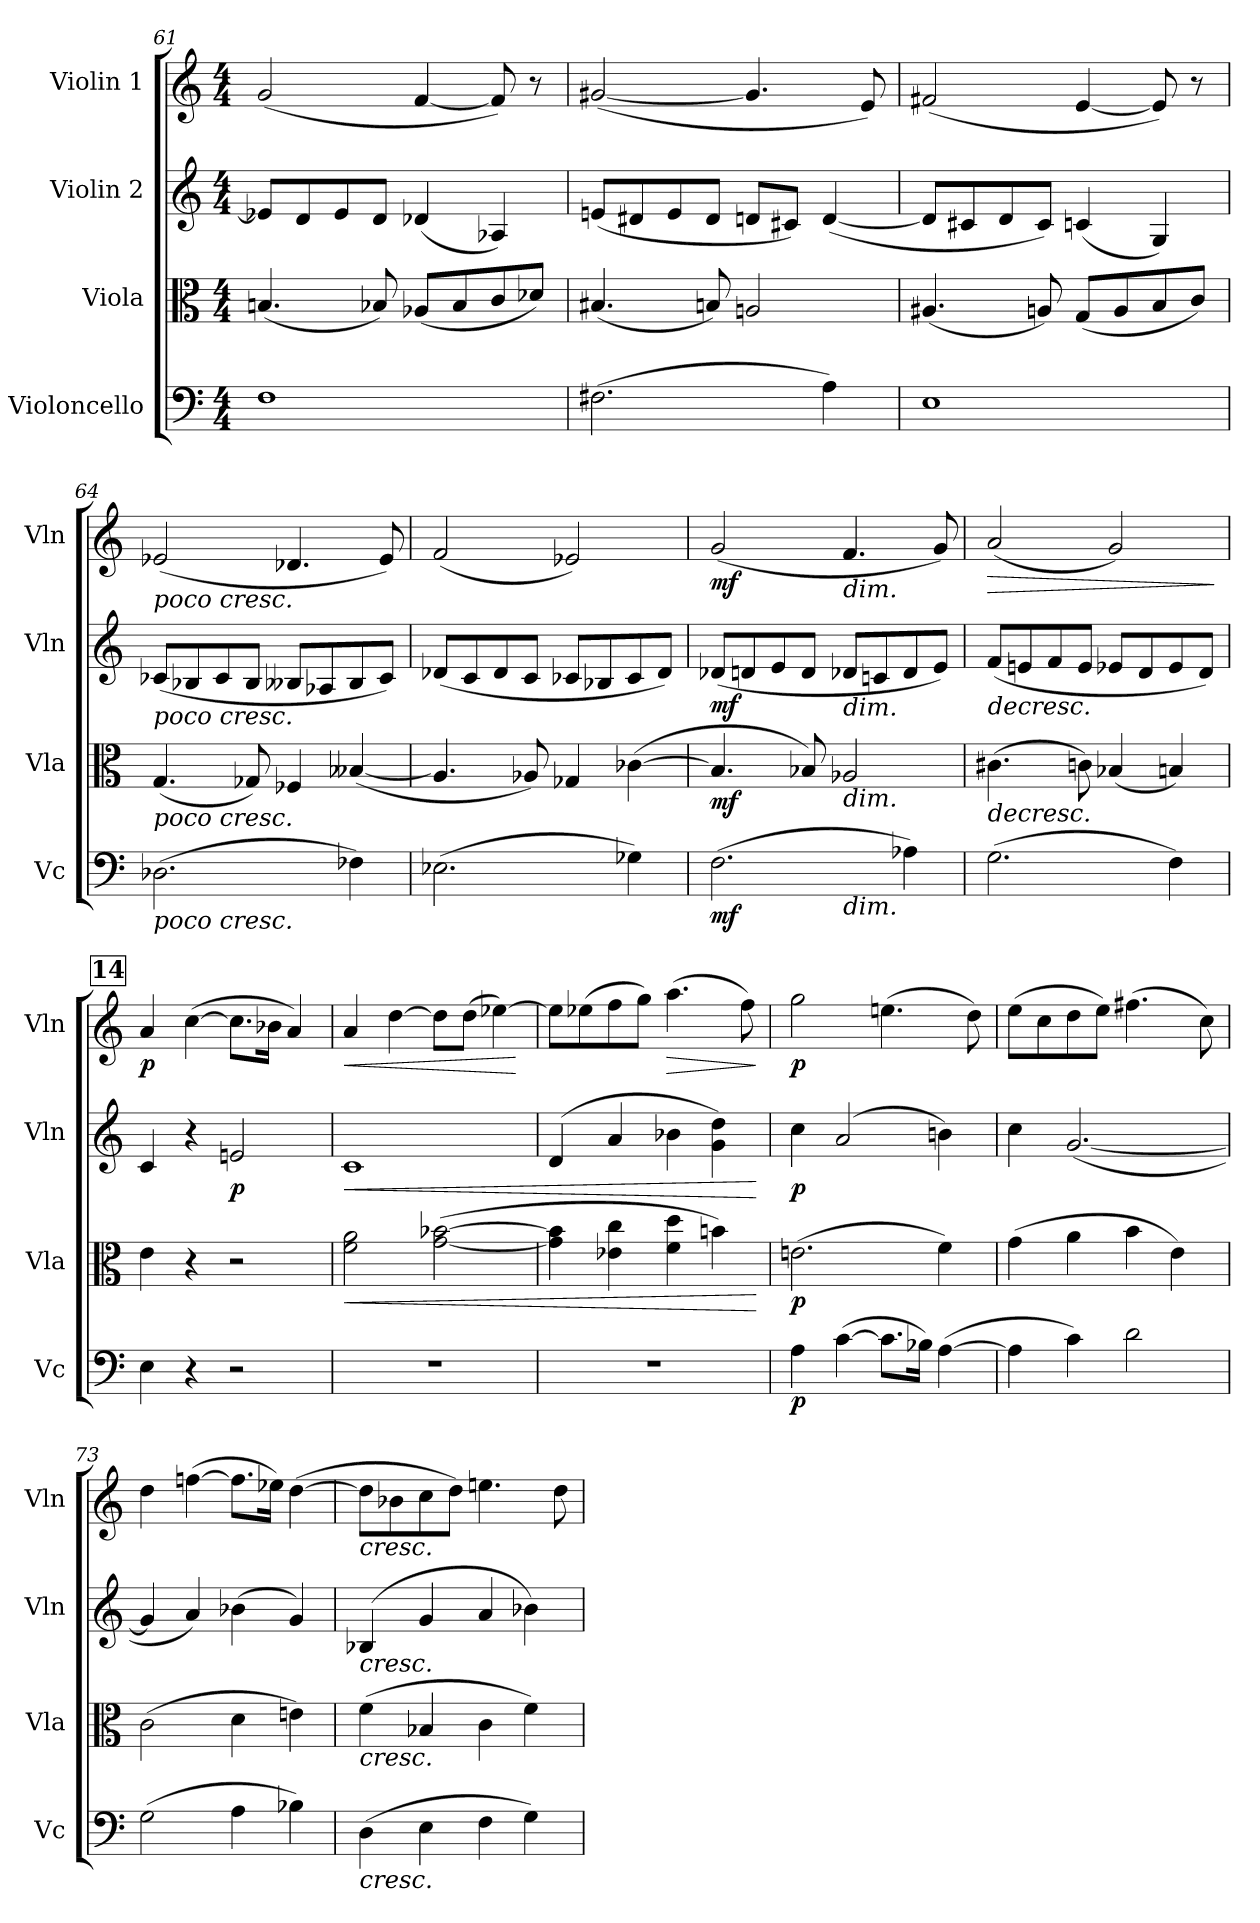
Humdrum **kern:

**kern	**dynam	**kern	**dynam	**kern	**dynam	**kern	**dynam
*part4	*part4	*part3	*part3	*part2	*part2	*part1	*part1
*staff4	*staff4	*staff3	*staff3	*staff2	*staff2	*staff1	*staff1
*I"Violoncello	*	*I"Viola	*	*I"Violin 2	*	*I"Violin 1	*
*I'Vc	*	*I'Vla	*	*I'Vln	*	*I'Vln	*
!!LO:PB:g=z
*clefF4	*	*clefC3	*	*clefG2	*	*clefG2	*
*k[]	*	*k[]	*	*k[]	*	*k[]	*
*M4/4	*	*M4/4	*	*M4/4	*	*M4/4	*
=61	=61	=61	=61	=61	=61	=61	=61
1F	.	(4.Bn/	.	8e-X/L]	.	(2g/	.
.	.	.	.	8d/	.	.	.
.	.	.	.	8e-/	.	.	.
.	.	8B-X/)	.	8d/J	.	.	.
.	.	(8A-X/L	.	(4d-X/	.	[4f/	.
.	.	8B-/	.	.	.	.	.
.	.	8c/	.	4A-X/)	.	8f/])	.
.	.	8d-X/J)	.	.	.	8r	.
=62	=62	=62	=62	=62	=62	=62	=62
(2.F#X\	.	(4.B#X/	.	(8en/L	.	([2g#X/	.
.	.	.	.	8d#X/	.	.	.
.	.	.	.	8e/	.	.	.
.	.	8Bn/)	.	8d#/J	.	.	.
.	.	2An/	.	8dn/L	.	4.g#/]	.
.	.	.	.	8c#X/J)	.	.	.
4A\)	.	.	.	([4d/	.	.	.
.	.	.	.	.	.	8e/)	.
=63	=63	=63	=63	=63	=63	=63	=63
1E	.	(4.A#X/	.	8d/L]	.	(2f#X/	.
.	.	.	.	8c#X/	.	.	.
.	.	.	.	8d/	.	.	.
.	.	8An/)	.	8c#/J)	.	.	.
.	.	(8G/L	.	(4cn/	.	[4e/	.
.	.	8A/	.	.	.	.	.
.	.	8B/	.	4G/)	.	8e/])	.
.	.	8c/J)	.	.	.	8r	.
=64	=64	=64	=64	=64	=64	=64	=64
!	!	!	!	!	!	!LO:TX:b:i:t=poco cresc.	!
!	!	!	!	!LO:TX:b:i:t=poco cresc.	!	!	!
!	!	!LO:TX:b:i:t=poco cresc.	!	!	!	!	!
!LO:TX:b:i:t=poco cresc.	!	!	!	!	!	!	!
(2.D-X\	.	(4.G/	.	(8c-X/L	.	(2e-X/	.
.	.	.	.	8B-X/	.	.	.
.	.	.	.	8c-/	.	.	.
.	.	8G-X/)	.	8B-/J	.	.	.
.	.	4F-X/	.	8B--X/L	.	4.d-X/	.
.	.	.	.	8A-X/	.	.	.
4F-X\)	.	([4B--X/	.	8B--/	.	.	.
.	.	.	.	8c-/J)	.	8e-/)	.
!!LO:LB:g=z
=65	=65	=65	=65	=65	=65	=65	=65
(2.E-X\	.	4.A/]	.	(8d-X/L	.	(2f/	.
.	.	.	.	8c/	.	.	.
.	.	.	.	8d-/	.	.	.
.	.	8A-X/)	.	8c/J	.	.	.
.	.	4G-X/	.	8c-X/L	.	2e-X/)	.
.	.	.	.	8B-X/	.	.	.
4G-X\)	.	([4c-X\	.	8c-/	.	.	.
.	.	.	.	8d-/J)	.	.	.
=66	=66	=66	=66	=66	=66	=66	=66
*^	*	*	*	*	*	*	*
!	!	!LO:DY:b	!	!LO:DY:b	!	!LO:DY:b	!	!LO:DY:b
(2.F\	2ryy	mf	4.B/]	mf	(8d-X/L	mf	(2g/	mf
.	.	.	.	.	8dn/	.	.	.
.	.	.	.	.	8e/	.	.	.
.	.	.	8B-X/)	.	8d/J	.	.	.
!	!	!	!	!	!	!	!LO:TX:b:i:t=dim.	!
!	!	!	!	!	!LO:TX:b:i:t=dim.	!	!	!
!	!	!	!LO:TX:b:i:t=dim.	!	!	!	!	!
!	!LO:TX:b:i:t=dim.	!	!	!	!	!	!	!
.	2ryy	.	2A-X/	.	8d-X/L	.	4.f/	.
.	.	.	.	.	8cn/	.	.	.
4A-X\)	.	.	.	.	8d-/	.	.	.
.	.	.	.	.	8e/J)	.	8g/)	.
*v	*v	*	*	*	*	*	*	*
=67	=67	=67	=67	=67	=67	=67	=67
!	!	!	!LO:HP:b	!	!LO:HP:b	!	!LO:HP:b
(2.G\	.	(4.c#X\	>	(8f/L	>	(2a/	>
.	.	.	.	8en/	.	.	.
.	.	.	.	8f/	.	.	.
.	.	8cn\)	.	8e/J	.	.	.
.	.	(4B-X/	.	8e-X/L	.	2g/)	.
.	.	.	.	8d/	.	.	.
4F\)	.	4Bn/)	.	8e-/	.	.	.
.	.	.	.	8d/J)	.	.	.
.	.	.	.	.	.	.	]
!!LO:REH:place=s1:a:B:cj:fs=14:t=14
=68	=68	=68	=68	=68	=68	=68	=68
!	!	!	!	!	!	!	!LO:DY:b
4E\	.	4e\	.	4c/	.	4a/	p
4r	.	4r	.	4r	.	([4cc\	.
!	!	!	!	!	!LO:DY:b	!	!
2r	.	2r	.	2en/	p	8.cc\L]	.
.	.	.	.	.	.	16b-X\Jk	.
.	.	.	.	.	.	4a/)	.
!!LO:LB:g=z
=69	=69	=69	=69	=69	=69	=69	=69
!	!	!	!LO:HP:b	!	!LO:HP:b	!	!LO:HP:b
1r	.	2f\ 2a\	<	1c	<	4a/	<
.	.	.	.	.	.	[4dd\	.
.	.	([2g\ [2b-X\	.	.	.	8dd\L]	.
.	.	.	.	.	.	(8dd\J	.
.	.	.	.	.	.	[4ee-X\)	.
.	.	.	]	.	]	.	[
=70	=70	=70	=70	=70	=70	=70	=70
1r	.	4g\] 4b-\]	.	(4d/	.	8ee-\L]	.
.	.	.	.	.	.	(8ee-X\	.
.	.	4e-X\ 4cc\	.	4a/	.	8ff\	.
.	.	.	.	.	.	8gg\J)	.
!	!	!	!	!	!	!	!LO:HP:b
.	.	4f\ 4dd\	.	4b-X\	.	(4.aa\	>
.	.	4bn\)	.	4g\ 4dd\)	.	.	.
.	.	.	.	.	.	8ff\)	.
.	.	.	[	.	[	.	]
=71	=71	=71	=71	=71	=71	=71	=71
!	!LO:DY:b	!	!LO:DY:b	!	!LO:DY:b	!	!LO:DY:b
4A\	p	(2.en\	p	4cc\	p	2gg\	p
([4c\	.	.	.	(2a/	.	.	.
8.c\L]	.	.	.	.	.	(4.een\	.
16B-X\Jk)	.	.	.	.	.	.	.
([4A\	.	4f\)	.	4bn\)	.	.	.
.	.	.	.	.	.	8dd\)	.
!!LO:LB:g=z
=72	=72	=72	=72	=72	=72	=72	=72
4A\]	.	(4g\	.	4cc\	.	(8ee\L	.
.	.	.	.	.	.	8cc\	.
4c\)	.	4a\	.	([2.g/	.	8dd\	.
.	.	.	.	.	.	8ee\J)	.
2d\	.	4b\	.	.	.	(4.ff#X\	.
.	.	4e\)	.	.	.	.	.
.	.	.	.	.	.	8cc\)	.
=73	=73	=73	=73	=73	=73	=73	=73
(2G\	.	(2c\	.	4g/]	.	4dd\	.
.	.	.	.	4a/)	.	([4ffn\	.
4A\	.	4d\	.	(4b-X\	.	8.ff\L]	.
.	.	.	.	.	.	16ee-X\Jk)	.
4B-X\)	.	4eni\)	.	4g/)	.	([4dd\	.
=74	=74	=74	=74	=74	=74	=74	=74
!	!	!	!	!	!	!LO:TX:b:i:t=cresc.	!
!	!	!	!	!LO:TX:b:i:t=cresc.	!	!	!
!	!	!LO:TX:b:i:t=cresc.	!	!	!	!	!
!LO:TX:b:i:t=cresc.	!	!	!	!	!	!	!
(4D\	.	(4f\	.	(4B-X/	.	8dd\L]	.
.	.	.	.	.	.	8b-X\	.
4E\	.	4B-X/	.	4g/	.	8cc\	.
.	.	.	.	.	.	8dd\J)	.
4F\	.	4c\	.	4a/	.	4.een\	.
4G\)	.	4f\)	.	4b-X\)	.	.	.
.	.	.	.	.	.	8dd\	.
=	=	=	=	=	=	=	=
*-	*-	*-	*-	*-	*-	*-	*-
